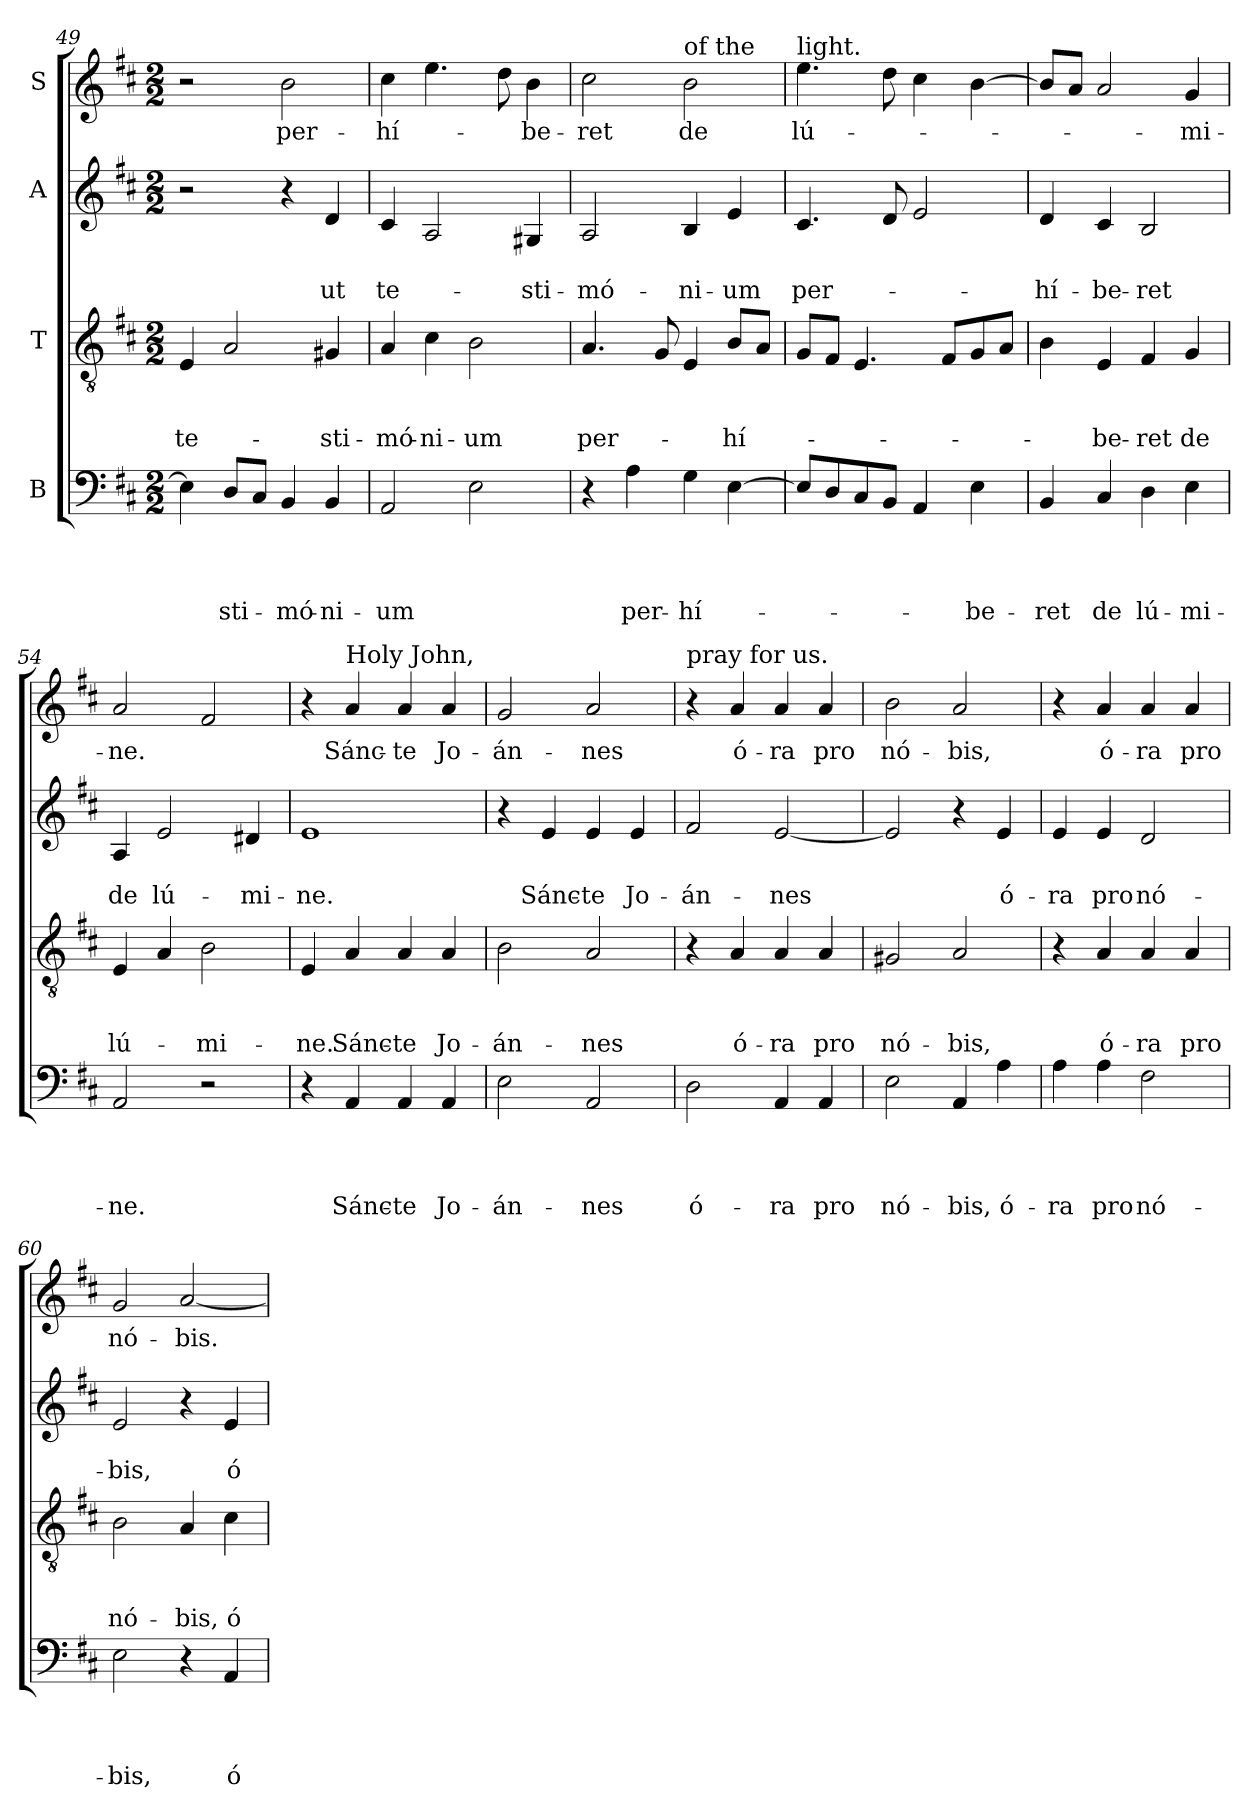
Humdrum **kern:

**kern	**text	**text	**text	**text	**kern	**text	**text	**text	**kern	**text	**text	**kern	**text
*part4	*part4	*part4	*part4	*part4	*part3	*part3	*part3	*part3	*part2	*part2	*part2	*part1	*part1
*staff4	*staff4	*staff4	*staff4	*staff4	*staff3	*staff3	*staff3	*staff3	*staff2	*staff2	*staff2	*staff1	*staff1
*I"B	*	*	*	*	*I"T	*	*	*	*I"A	*	*	*I"S	*
!!LO:LB:g=z
*clefF4	*	*	*	*	*clefGv2	*	*	*	*clefG2	*	*	*clefG2	*
*k[f#c#]	*	*	*	*	*k[f#c#]	*	*	*	*k[f#c#]	*	*	*k[f#c#]	*
*D:	*	*	*	*	*D:	*	*	*	*D:	*	*	*D:	*
*M2/2	*	*	*	*	*M2/2	*	*	*	*M2/2	*	*	*M2/2	*
=49	=49	=49	=49	=49	=49	=49	=49	=49	=49	=49	=49	=49	=49
!	!	!	!	!	!	!	!	!LO:LY:b	!	!	!	!	!
4E\]	.	.	.	.	4E/	.	.	te-	2r	.	.	2r	.
!	!	!	!	!LO:LY:b	!	!	!	!	!	!	!	!	!
8D/L	.	.	.	-sti-	2A/	.	.	.	.	.	.	.	.
8C#/J	.	.	.	.	.	.	.	.	.	.	.	.	.
!	!	!	!	!LO:LY:b	!	!	!	!	!	!	!	!	!LO:LY:b
4BB/	.	.	.	-mó-	.	.	.	.	4r	.	.	2b\	per-
!	!	!	!	!LO:LY:b	!	!	!	!LO:LY:b	!	!	!LO:LY:b	!	!
4BB/	.	.	.	-ni-	4G#i/	.	.	-sti-	4d/	.	ut	.	.
=50	=50	=50	=50	=50	=50	=50	=50	=50	=50	=50	=50	=50	=50
!	!	!	!	!LO:LY:b	!	!	!	!LO:LY:b	!	!	!LO:LY:b	!	!LO:LY:b
2AA/	.	.	.	-um	4A/	.	.	-mó-	4c#/	.	te-	4cc#\	-hí-
!	!	!	!	!	!	!	!	!LO:LY:b	!	!	!	!	!
.	.	.	.	.	4c#\	.	.	-ni-	2A/	.	.	4.ee\	.
!	!	!	!	!	!	!	!	!LO:LY:b	!	!	!	!	!
2E\	.	.	.	.	2B\	.	.	-um	.	.	.	.	.
.	.	.	.	.	.	.	.	.	.	.	.	8dd\	.
!	!	!	!	!	!	!	!	!	!	!	!LO:LY:b	!	!LO:LY:b
.	.	.	.	.	.	.	.	.	4G#i/	.	-sti-	4b\	-be-
=51	=51	=51	=51	=51	=51	=51	=51	=51	=51	=51	=51	=51	=51
!	!	!	!	!	!	!	!	!LO:LY:b	!	!	!LO:LY:b	!	!LO:LY:b
4r	.	.	.	.	4.A/	.	.	per-	2A/	.	-mó-	2cc#\	-ret
!	!	!	!	!LO:LY:b	!	!	!	!	!	!	!	!	!
4A\	.	.	.	per-	.	.	.	.	.	.	.	.	.
.	.	.	.	.	8G/	.	.	.	.	.	.	.	.
!	!	!	!	!	!	!	!	!	!	!	!	!LO:TX:a:t=of the	!
!	!	!	!	!LO:LY:b	!	!	!	!	!	!	!LO:LY:b	!	!LO:LY:b
4G\	.	.	.	-hí-	4E/	.	.	.	4B/	.	-ni-	2b\	de
!	!	!	!	!	!	!	!	!LO:LY:b	!	!	!LO:LY:b	!	!
[4E\	.	.	.	.	8B/L	.	.	-hí-	4e/	.	-um	.	.
.	.	.	.	.	8A/J	.	.	.	.	.	.	.	.
=52	=52	=52	=52	=52	=52	=52	=52	=52	=52	=52	=52	=52	=52
!	!	!	!	!	!	!	!	!	!	!	!	!LO:TX:a:t=light.	!
!	!	!	!	!	!	!	!	!	!	!	!LO:LY:b	!	!LO:LY:b
8E/L]	.	.	.	.	8G/L	.	.	.	4.c#/	.	per-	4.ee\	lú-
8D/	.	.	.	.	8F#/J	.	.	.	.	.	.	.	.
8C#/	.	.	.	.	4.E/	.	.	.	.	.	.	.	.
8BB/J	.	.	.	.	.	.	.	.	8d/	.	.	8dd\	.
4AA/	.	.	.	.	.	.	.	.	2e/	.	.	4cc#\	.
.	.	.	.	.	8F#/L	.	.	.	.	.	.	.	.
!	!	!	!	!LO:LY:b	!	!	!	!	!	!	!	!	!
4E\	.	.	.	-be-	8G/	.	.	.	.	.	.	[4b\	.
.	.	.	.	.	8A/J	.	.	.	.	.	.	.	.
=53	=53	=53	=53	=53	=53	=53	=53	=53	=53	=53	=53	=53	=53
!	!	!	!	!LO:LY:b	!	!	!	!	!	!	!LO:LY:b	!	!
4BB/	.	.	.	-ret	4B\	.	.	.	4d/	.	-hí-	8b/L]	.
.	.	.	.	.	.	.	.	.	.	.	.	8a/J	.
!	!	!	!	!LO:LY:b	!	!	!	!LO:LY:b	!	!	!LO:LY:b	!	!
4C#/	.	.	.	de	4E/	.	.	-be-	4c#/	.	-be-	2a/	.
!	!	!	!	!LO:LY:b	!	!	!	!LO:LY:b	!	!	!LO:LY:b	!	!
4D\	.	.	.	lú-	4F#/	.	.	-ret	2B/	.	-ret	.	.
!	!	!	!	!LO:LY:b	!	!	!	!LO:LY:b	!	!	!	!	!LO:LY:b
4E\	.	.	.	-mi-	4G/	.	.	de	.	.	.	4g/	-mi-
!!LO:PB:g=z
=54	=54	=54	=54	=54	=54	=54	=54	=54	=54	=54	=54	=54	=54
!	!	!	!	!LO:LY:b	!	!	!	!LO:LY:b	!	!	!LO:LY:b	!	!LO:LY:b
2AA/	.	.	.	-ne.	4E/	.	.	lú-	4A/	.	de	2a/	-ne.
!	!	!	!	!	!	!	!	!	!	!	!LO:LY:b	!	!
.	.	.	.	.	4A/	.	.	.	2e/	.	lú-	.	.
!	!	!	!	!	!	!	!	!LO:LY:b	!	!	!	!	!
2r	.	.	.	.	2B\	.	.	-mi-	.	.	.	2f#/	.
!	!	!	!	!	!	!	!	!	!	!	!LO:LY:b	!	!
.	.	.	.	.	.	.	.	.	4d#i/	.	-mi-	.	.
=55	=55	=55	=55	=55	=55	=55	=55	=55	=55	=55	=55	=55	=55
!	!	!	!	!	!	!	!	!LO:LY:b	!	!	!LO:LY:b	!	!
4r	.	.	.	.	4E/	.	.	-ne.	1e	.	-ne.	4r	.
!	!	!	!	!	!	!	!	!	!	!	!	!LO:TX:a:t=Holy John,	!
!	!	!	!	!LO:LY:b	!	!	!	!LO:LY:b	!	!	!	!	!LO:LY:b
4AA/	.	.	.	Sánc-	4A/	.	.	Sánc-	.	.	.	4a/	Sánc-
!	!	!	!	!LO:LY:b	!	!	!	!LO:LY:b	!	!	!	!	!LO:LY:b
4AA/	.	.	.	-te	4A/	.	.	-te	.	.	.	4a/	-te
!	!	!	!	!LO:LY:b	!	!	!	!LO:LY:b	!	!	!	!	!LO:LY:b
4AA/	.	.	.	Jo-	4A/	.	.	Jo-	.	.	.	4a/	Jo-
=56	=56	=56	=56	=56	=56	=56	=56	=56	=56	=56	=56	=56	=56
!	!	!	!	!LO:LY:b	!	!	!	!LO:LY:b	!	!	!	!	!LO:LY:b
2E\	.	.	.	-án-	2B\	.	.	-án-	4r	.	.	2g/	-án-
!	!	!	!	!	!	!	!	!	!	!	!LO:LY:b	!	!
.	.	.	.	.	.	.	.	.	4e/	.	Sánc-	.	.
!	!	!	!	!LO:LY:b	!	!	!	!LO:LY:b	!	!	!LO:LY:b	!	!LO:LY:b
2AA/	.	.	.	-nes	2A/	.	.	-nes	4e/	.	-te	2a/	-nes
!	!	!	!	!	!	!	!	!	!	!	!LO:LY:b	!	!
.	.	.	.	.	.	.	.	.	4e/	.	Jo-	.	.
=57	=57	=57	=57	=57	=57	=57	=57	=57	=57	=57	=57	=57	=57
!	!	!	!	!	!	!	!	!	!	!	!	!LO:TX:a:t=pray for us.	!
!	!	!	!	!LO:LY:b	!	!	!	!	!	!	!LO:LY:b	!	!
2D\	.	.	.	ó-	4r	.	.	.	2f#/	.	-án-	4r	.
!	!	!	!	!	!	!	!	!LO:LY:b	!	!	!	!	!LO:LY:b
.	.	.	.	.	4A/	.	.	ó-	.	.	.	4a/	ó-
!	!	!	!	!LO:LY:b	!	!	!	!LO:LY:b	!	!	!LO:LY:b	!	!LO:LY:b
4AA/	.	.	.	-ra	4A/	.	.	-ra	[2e/	.	-nes	4a/	-ra
!	!	!	!	!LO:LY:b	!	!	!	!LO:LY:b	!	!	!	!	!LO:LY:b
4AA/	.	.	.	pro	4A/	.	.	pro	.	.	.	4a/	pro
=58	=58	=58	=58	=58	=58	=58	=58	=58	=58	=58	=58	=58	=58
!	!	!	!	!LO:LY:b	!	!	!	!LO:LY:b	!	!	!	!	!LO:LY:b
2E\	.	.	.	nó-	2G#i/	.	.	nó-	2e/]	.	.	2b\	nó-
!	!	!	!	!LO:LY:b	!	!	!	!LO:LY:b	!	!	!	!	!LO:LY:b
4AA/	.	.	.	-bis,	2A/	.	.	-bis,	4r	.	.	2a/	-bis,
!	!	!	!	!LO:LY:b	!	!	!	!	!	!	!LO:LY:b	!	!
4A\	.	.	.	ó-	.	.	.	.	4e/	.	ó-	.	.
=59	=59	=59	=59	=59	=59	=59	=59	=59	=59	=59	=59	=59	=59
!	!	!	!	!LO:LY:b	!	!	!	!	!	!	!LO:LY:b	!	!
4A\	.	.	.	-ra	4r	.	.	.	4e/	.	-ra	4r	.
!	!	!	!	!LO:LY:b	!	!	!	!LO:LY:b	!	!	!LO:LY:b	!	!LO:LY:b
4A\	.	.	.	pro	4A/	.	.	ó-	4e/	.	pro	4a/	ó-
!	!	!	!	!LO:LY:b	!	!	!	!LO:LY:b	!	!	!LO:LY:b	!	!LO:LY:b
2F#\	.	.	.	nó-	4A/	.	.	-ra	2d/	.	nó-	4a/	-ra
!	!	!	!	!	!	!	!	!LO:LY:b	!	!	!	!	!LO:LY:b
.	.	.	.	.	4A/	.	.	pro	.	.	.	4a/	pro
!!LO:LB:g=z
=60	=60	=60	=60	=60	=60	=60	=60	=60	=60	=60	=60	=60	=60
!	!	!	!	!LO:LY:b	!	!	!	!LO:LY:b	!	!	!LO:LY:b	!	!LO:LY:b
2E\	.	.	.	-bis,	2B\	.	.	nó-	2e/	.	-bis,	2g/	nó-
!	!	!	!	!	!	!	!	!LO:LY:b	!	!	!	!	!LO:LY:b
4r	.	.	.	.	4A/	.	.	-bis,	4r	.	.	[2a/	-bis.
!	!	!	!	!LO:LY:b	!	!	!	!LO:LY:b	!	!	!LO:LY:b	!	!
4AA/	.	.	.	ó-	4c#\	.	.	ó-	4e/	.	ó-	.	.
=	=	=	=	=	=	=	=	=	=	=	=	=	=
*-	*-	*-	*-	*-	*-	*-	*-	*-	*-	*-	*-	*-	*-
